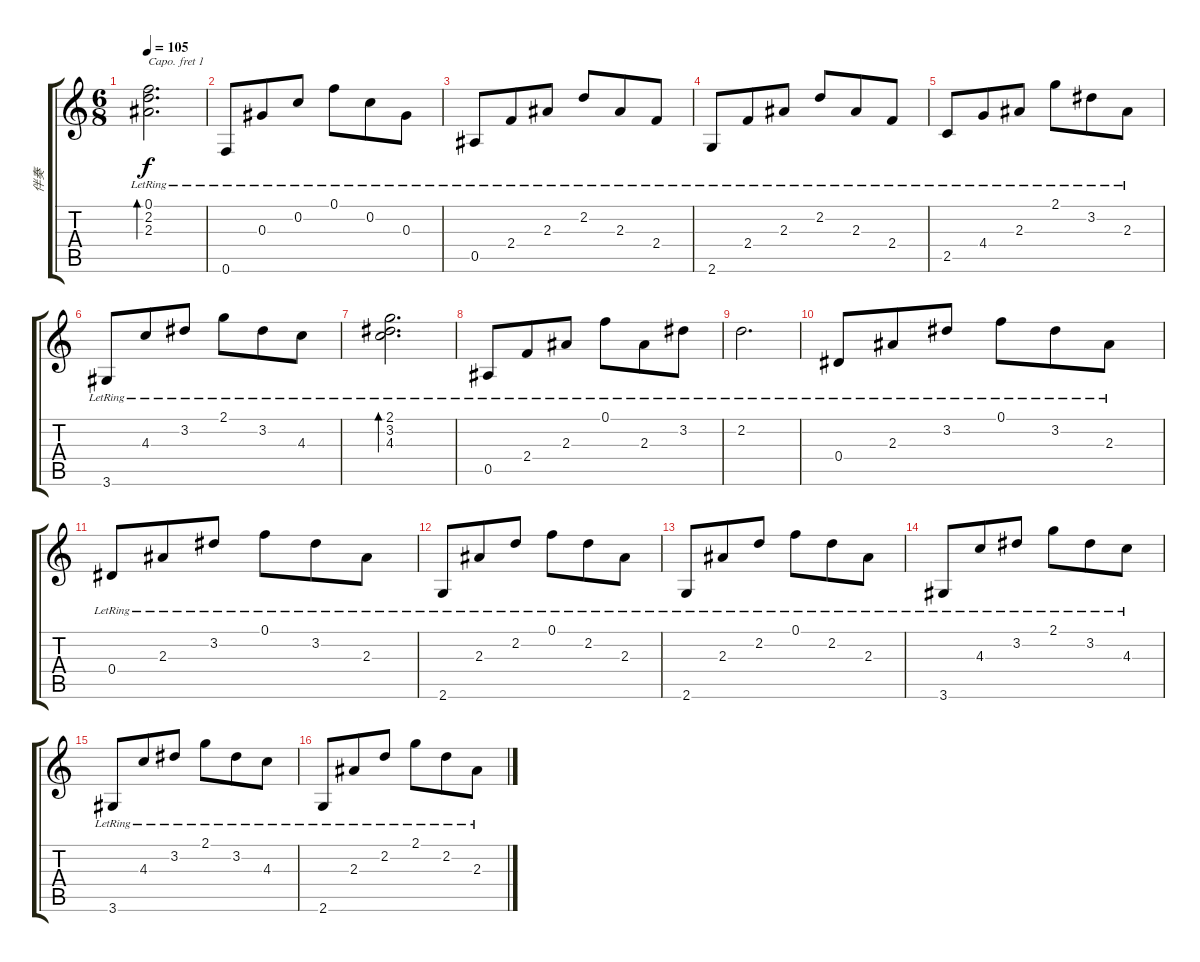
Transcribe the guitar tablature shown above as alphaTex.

\track ("伴奏" "伴奏") {instrument acousticguitarnylon}
\staff {score tabs}
\capo 1
\tuning (E4 B3 G3 D3 A2 E2) {hide}
\ts (6 8)
\tempo 105
\clef g2
\ks c
(0.1{lr} 2.2{lr} 2.3{lr}).2{d bd 240 dy f} |
0.6{lr}.8 0.3{lr}.8 0.2{lr}.8 0.1{lr}.8 0.2{lr}.8 0.3{lr}.8 |
0.5{lr}.8 2.4{lr}.8 2.3{lr}.8 2.2{lr}.8 2.3{lr}.8 2.4{lr}.8 |
2.6{lr}.8 2.4{lr}.8 2.3{lr}.8 2.2{lr}.8 2.3{lr}.8 2.4{lr}.8 |
2.5{lr}.8 4.4{lr}.8 2.3{lr}.8 2.1{lr}.8 3.2{lr}.8 2.3{lr}.8 |
3.6{lr}.8 4.3{lr}.8 3.2{lr}.8 2.1{lr}.8 3.2{lr}.8 4.3{lr}.8 |
(2.1{lr} 3.2{lr} 4.3{lr}).2{d bd 240} |
0.5{lr}.8 2.4{lr}.8 2.3{lr}.8 0.1{lr}.8 2.3{lr}.8 3.2{lr}.8 |
2.2{lr}.2{d} |
0.4{lr}.8 2.3{lr}.8 3.2{lr}.8 0.1{lr}.8 3.2{lr}.8 2.3{lr}.8 |
0.4{lr}.8 2.3{lr}.8 3.2{lr}.8 0.1{lr}.8 3.2{lr}.8 2.3{lr}.8 |
2.6{lr}.8 2.3{lr}.8 2.2{lr}.8 0.1{lr}.8 2.2{lr}.8 2.3{lr}.8 |
2.6{lr}.8 2.3{lr}.8 2.2{lr}.8 0.1{lr}.8 2.2{lr}.8 2.3{lr}.8 |
3.6{lr}.8 4.3{lr}.8 3.2{lr}.8 2.1{lr}.8 3.2{lr}.8 4.3{lr}.8 |
3.6{lr}.8 4.3{lr}.8 3.2{lr}.8 2.1{lr}.8 3.2{lr}.8 4.3{lr}.8 |
2.6{lr}.8 2.3{lr}.8 2.2{lr}.8 2.1{lr}.8 2.2{lr}.8 2.3{lr}.8
